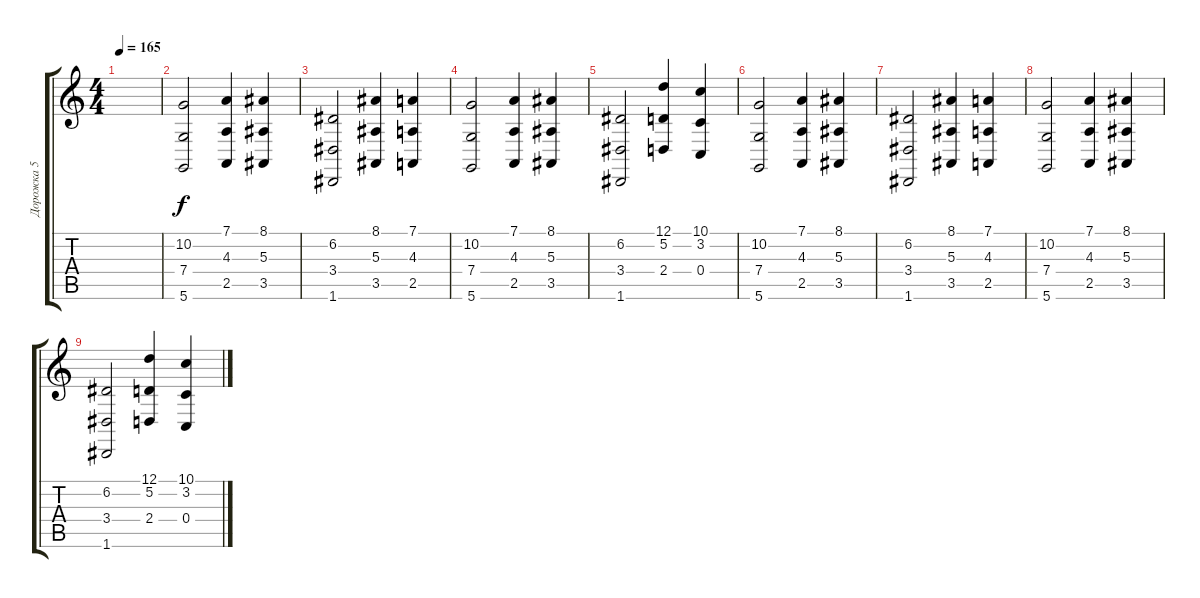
\track ("Дорожка 5" "Дорожка 5") {instrument voiceoohs}
\staff {score tabs}
\tuning (D4 A3 F3 C3 G2 D2) {hide}
\ts (4 4)
\tempo 165
\clef g2
\ks c
|
(10.2 7.4 5.6).2 (7.1 4.3 2.5).4 (8.1 5.3 3.5).4 |
(6.2 3.4 1.6).2 (8.1 5.3 3.5).4 (7.1 4.3 2.5).4 |
(10.2 7.4 5.6).2 (7.1 4.3 2.5).4 (8.1 5.3 3.5).4 |
(6.2 3.4 1.6).2 (12.1 5.2 2.4).4 (10.1 3.2 0.4).4 |
(10.2 7.4 5.6).2 (7.1 4.3 2.5).4 (8.1 5.3 3.5).4 |
(6.2 3.4 1.6).2 (8.1 5.3 3.5).4 (7.1 4.3 2.5).4 |
(10.2 7.4 5.6).2 (7.1 4.3 2.5).4 (8.1 5.3 3.5).4 |
(6.2 3.4 1.6).2 (12.1 5.2 2.4).4 (10.1 3.2 0.4).4
